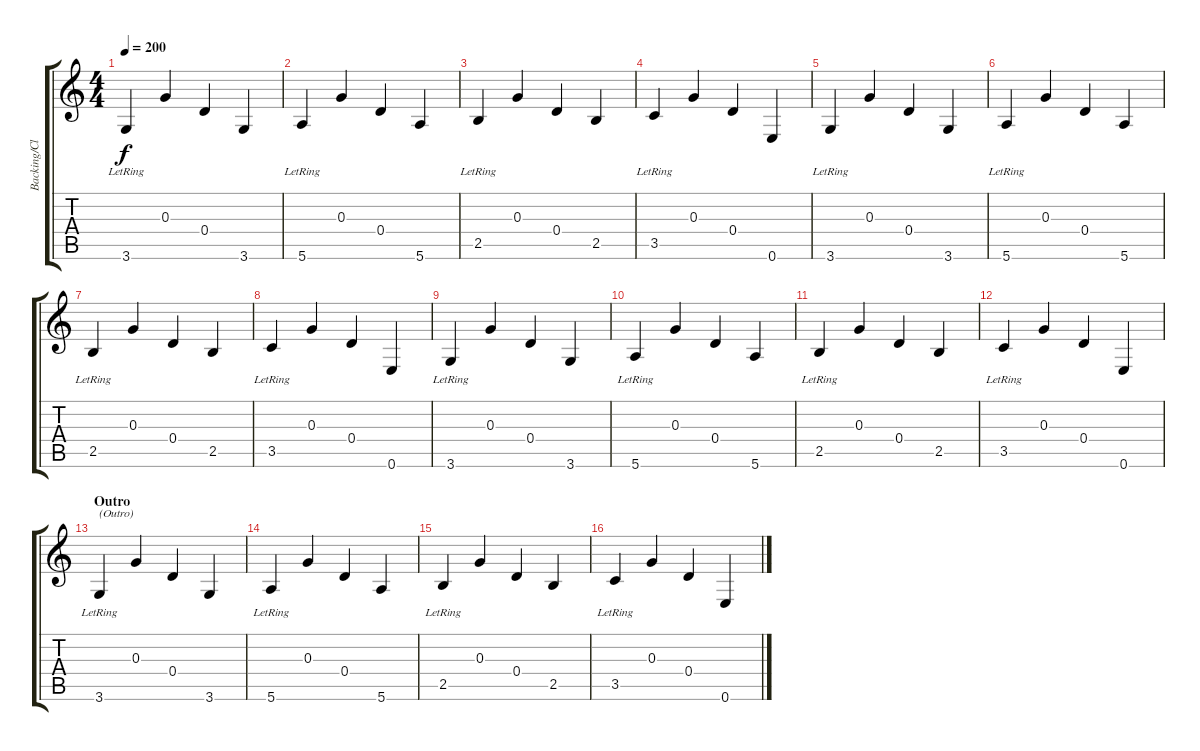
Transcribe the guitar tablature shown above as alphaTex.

\track ("Backing/Clean Guitar" "Backing/Cl") {instrument distortionguitar}
\staff {score tabs}
\tuning (E4 B3 G3 D3 A2 E2) {hide}
\ts (4 4)
\tempo 200
\clef g2
\ks c
3.6{lr}.4{dy f} 0.3.4 0.4.4 3.6.4 |
5.6{lr}.4 0.3.4 0.4.4 5.6.4 |
2.5{lr}.4 0.3.4 0.4.4 2.5.4 |
3.5{lr}.4 0.3.4 0.4.4 0.6.4 |
3.6{lr}.4 0.3.4 0.4.4 3.6.4 |
5.6{lr}.4 0.3.4 0.4.4 5.6.4 |
2.5{lr}.4 0.3.4 0.4.4 2.5.4 |
3.5{lr}.4 0.3.4 0.4.4 0.6.4 |
3.6{lr}.4 0.3.4 0.4.4 3.6.4 |
5.6{lr}.4 0.3.4 0.4.4 5.6.4 |
2.5{lr}.4 0.3.4 0.4.4 2.5.4 |
3.5{lr}.4 0.3.4 0.4.4 0.6.4 |
\section ("" "Outro")
3.6{lr}.4{txt "(Outro)"} 0.3.4 0.4.4 3.6.4 |
5.6{lr}.4 0.3.4 0.4.4 5.6.4 |
2.5{lr}.4 0.3.4 0.4.4 2.5.4 |
3.5{lr}.4 0.3.4 0.4.4 0.6.4
